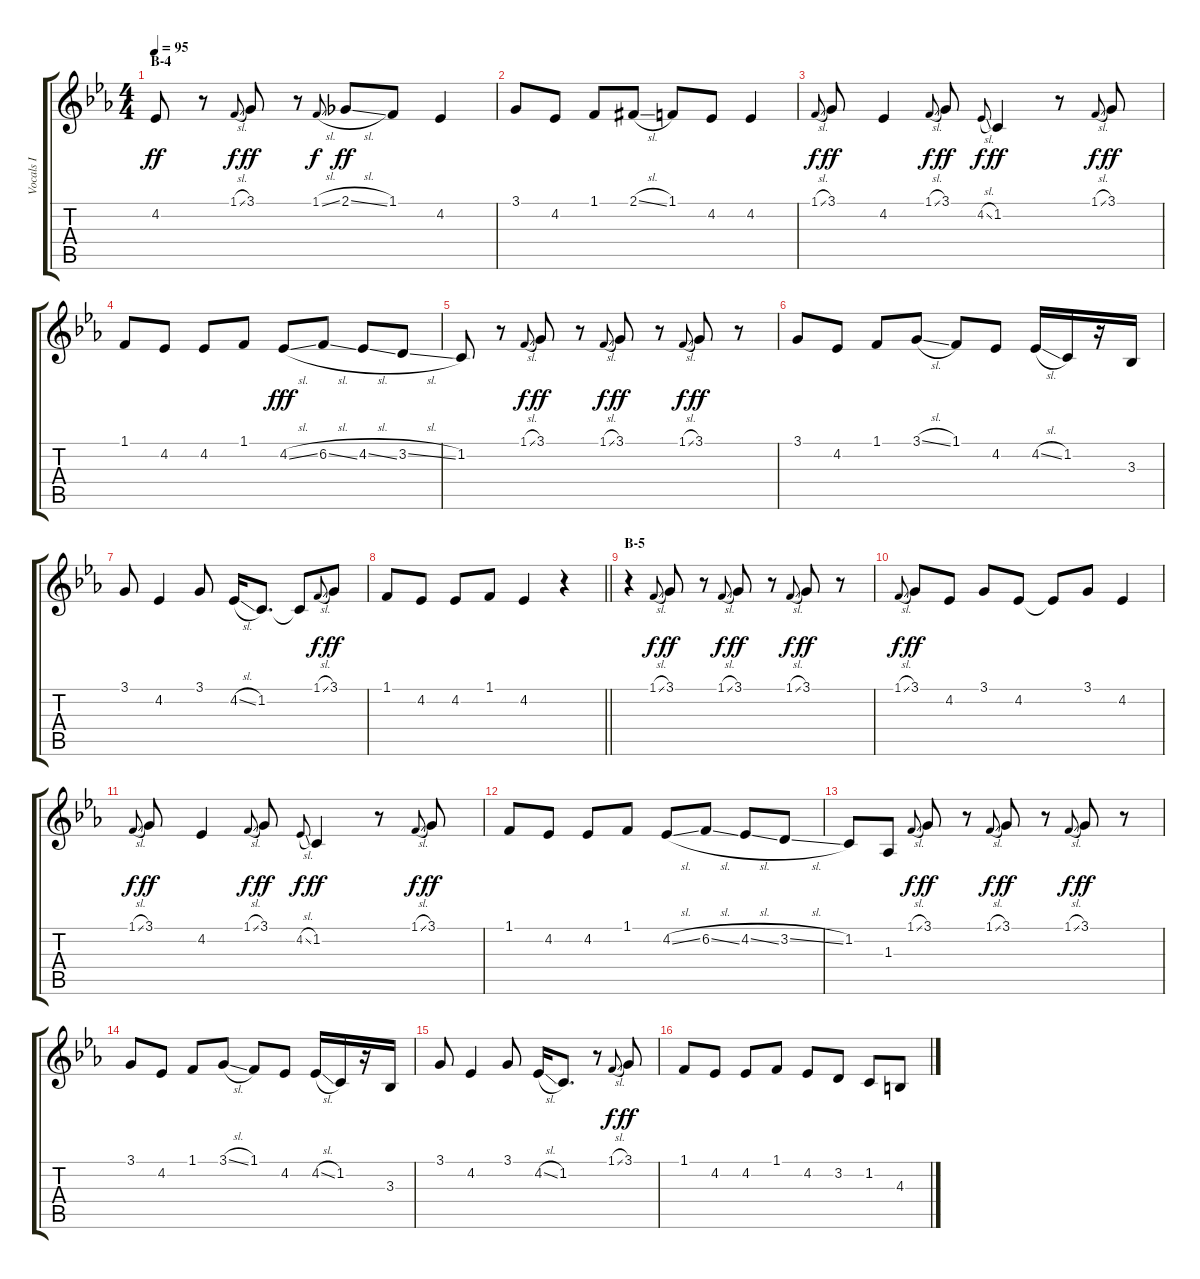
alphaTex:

\track ("Vocals I" "Vocals I") {instrument voiceoohs}
\staff {score tabs}
\tuning (E4 B3 G3 D3 A2 E2) {hide}
\ts (4 4)
\section ("" "B-4")
\tempo 95
\clef g2
\ks cminor
4.2{t}.8{dy ff} r.8 1.1{sl}.8{gr onbeat dy f} 3.1.8{dy ff} r.8 1.1{sl}.8{gr onbeat dy f} 2.1{sl}.8{dy ff} 1.1.8 4.2.4 |
3.1.8 4.2.8 1.1.8 2.1{sl acc #}.8 1.1.8 4.2.8 4.2.4 |
1.1{sl}.8{gr onbeat dy f} 3.1.8{dy ff} 4.2.4 1.1{sl}.8{gr onbeat dy f} 3.1.8{dy ff} 4.2{sl}.8{gr onbeat dy f} 1.2.4{dy ff} r.8 1.1{sl}.8{gr onbeat dy f} 3.1.8{dy ff} |
1.1.8 4.2.8 4.2.8 1.1.8 4.2{sl}.8{dy fff} 6.2{sl}.8 4.2{sl}.8 3.2{sl}.8 |
1.2.8 r.8 1.1{sl}.8{gr onbeat dy f} 3.1.8{dy ff} r.8 1.1{sl}.8{gr onbeat dy f} 3.1.8{dy ff} r.8 1.1{sl}.8{gr onbeat dy f} 3.1.8{dy ff} r.8 |
3.1.8 4.2.8 1.1.8 3.1{sl}.8 1.1.8 4.2.8 4.2{sl}.16 1.2.16 r.16 3.3.16 |
3.1.8 4.2.4 3.1.8 4.2{sl}.16 1.2.8{d} 1.2{t}.8 1.1{sl}.8{gr onbeat dy f} 3.1.8{dy ff} |
\barLineRight lightlight
1.1.8 4.2.8 4.2.8 1.1.8 4.2.4 r.4 |
\section ("" "B-5")
r.4 1.1{sl}.8{gr onbeat dy f} 3.1.8{dy ff} r.8 1.1{sl}.8{gr onbeat dy f} 3.1.8{dy ff} r.8 1.1{sl}.8{gr onbeat dy f} 3.1.8{dy ff} r.8 |
1.1{sl}.8{gr onbeat dy f} 3.1.8{dy ff} 4.2.8 3.1.8 4.2.8 4.2{t}.8 3.1.8 4.2.4 |
1.1{sl}.8{gr onbeat dy f} 3.1.8{dy ff} 4.2.4 1.1{sl}.8{gr onbeat dy f} 3.1.8{dy ff} 4.2{sl}.8{gr onbeat dy f} 1.2.4{dy ff} r.8 1.1{sl}.8{gr onbeat dy f} 3.1.8{dy ff} |
1.1.8 4.2.8 4.2.8 1.1.8 4.2{sl}.8 6.2{sl}.8 4.2{sl}.8 3.2{sl}.8 |
1.2.8 1.3.8 1.1{sl}.8{gr onbeat dy f} 3.1.8{dy ff} r.8 1.1{sl}.8{gr onbeat dy f} 3.1.8{dy ff} r.8 1.1{sl}.8{gr onbeat dy f} 3.1.8{dy ff} r.8 |
3.1.8{volume 0} 4.2.8 1.1.8 3.1{sl}.8 1.1.8 4.2.8 4.2{sl}.16 1.2.16 r.16 3.3.16 |
3.1.8 4.2.4 3.1.8 4.2{sl}.16 1.2.8{d} r.8 1.1{sl}.8{gr onbeat dy f} 3.1.8{dy ff} |
1.1.8 4.2.8 4.2.8 1.1.8 4.2.8 3.2.8 1.2.8 4.3.8
